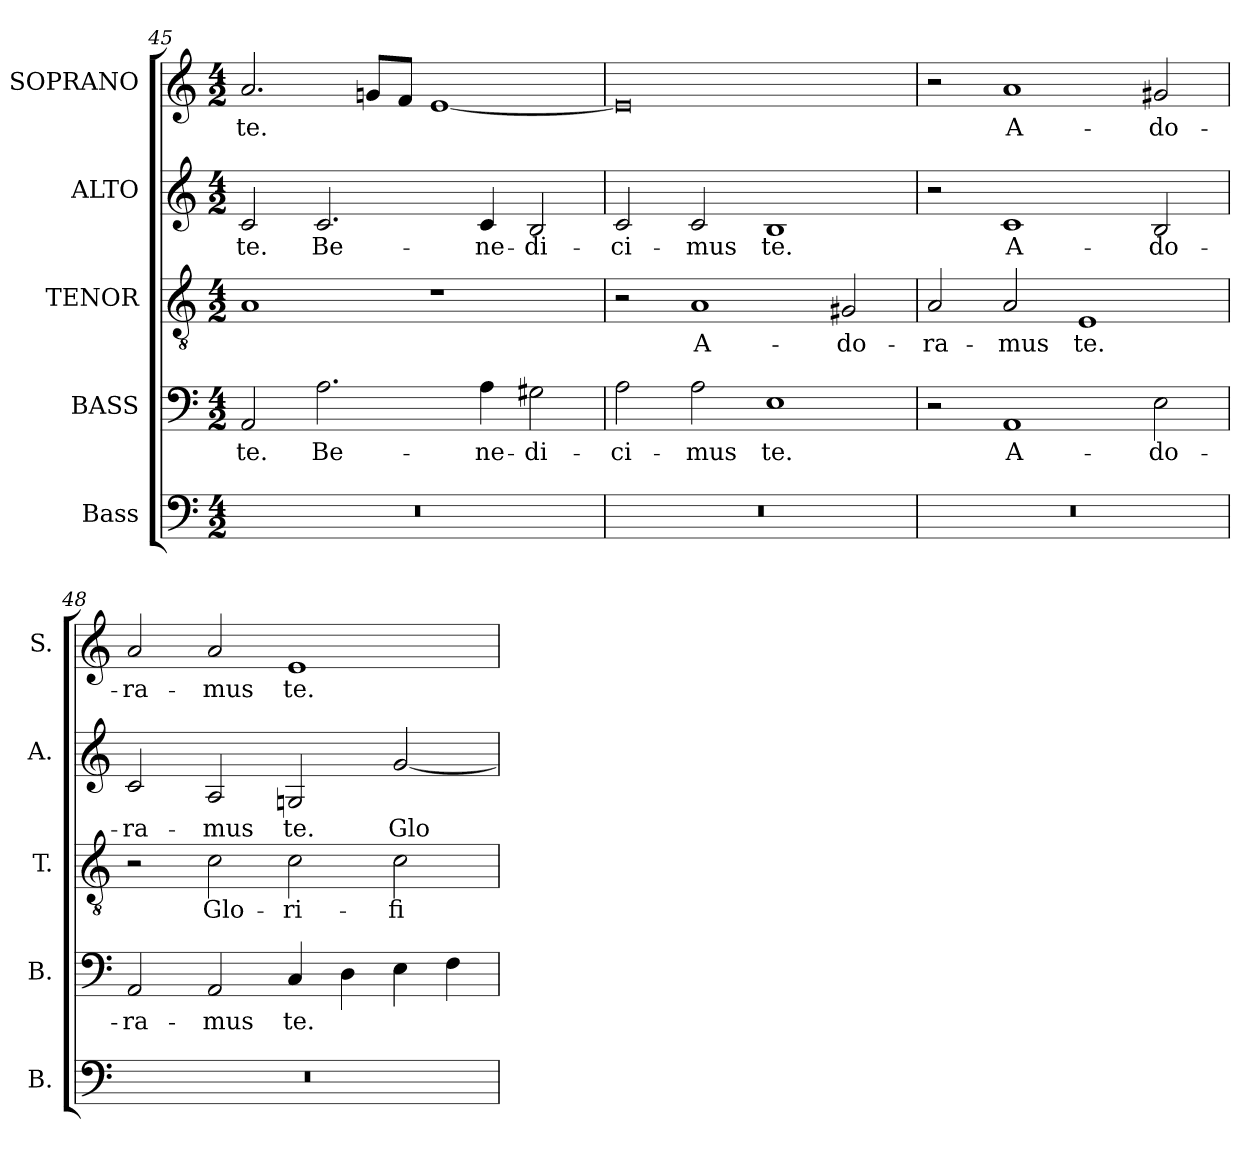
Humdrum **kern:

**kern	**kern	**text	**kern	**text	**kern	**text	**kern	**text
*part5	*part4	*part4	*part3	*part3	*part2	*part2	*part1	*part1
*staff5	*staff4	*staff4	*staff3	*staff3	*staff2	*staff2	*staff1	*staff1
*I"Bass	*I"BASS	*	*I"TENOR	*	*I"ALTO	*	*I"SOPRANO	*
*I'B.	*I'B.	*	*I'T.	*	*I'A.	*	*I'S.	*
!!LO:LB:g=z
*clefF4	*clefF4	*	*clefGv2	*	*clefG2	*	*clefG2	*
*	*	*	*ITrd7c12	*	*	*	*	*
*k[]	*k[]	*	*k[]	*	*k[]	*	*k[]	*
*C:	*C:	*	*C:	*	*C:	*	*C:	*
*M4/2	*M4/2	*	*M4/2	*	*M4/2	*	*M4/2	*
=45	=45	=45	=45	=45	=45	=45	=45	=45
!LO:N:vis=1	!	!	!	!	!	!	!	!
!	!	!LO:LY:b:color=#000000	!	!	!	!	!	!
!	!	!	!	!	!	!LO:LY:b:color=#000000	!	!
!	!	!	!	!	!	!	!	!LO:LY:b:color=#000000
0r	2AAi/	te.	1AAi	.	2ci/	te.	2.ai/	te.
!	!	!LO:LY:b:color=#000000	!	!	!	!	!	!
!	!	!	!	!	!	!LO:LY:b:color=#000000	!	!
.	2.Ai\	Be-	.	.	2.ci/	Be-	.	.
.	.	.	.	.	.	.	8gni/L	.
.	.	.	.	.	.	.	8fi/J	.
.	.	.	1r	.	.	.	[1ei	.
!	!	!LO:LY:b:color=#000000	!	!	!	!	!	!
!	!	!	!	!	!	!LO:LY:b:color=#000000	!	!
.	4Ai\	-ne-	.	.	4ci/	-ne-	.	.
!	!	!LO:LY:b:color=#000000	!	!	!	!	!	!
!	!	!	!	!	!	!LO:LY:b:color=#000000	!	!
.	2G#Xi\	-di-	.	.	2Bi/	-di-	.	.
=46	=46	=46	=46	=46	=46	=46	=46	=46
!LO:N:vis=1	!	!	!	!	!	!	!	!
!	!	!LO:LY:b:color=#000000	!	!	!	!	!	!
!	!	!	!	!	!	!LO:LY:b:color=#000000	!	!
0r	2Ai\	-ci-	2r	.	2ci/	-ci-	0ei]	.
!	!	!LO:LY:b:color=#000000	!	!	!	!	!	!
!	!	!	!	!LO:LY:b:color=#000000	!	!	!	!
!	!	!	!	!	!	!LO:LY:b:color=#000000	!	!
.	2Ai\	-mus	1AAi	A-	2ci/	-mus	.	.
!	!	!LO:LY:b:color=#000000	!	!	!	!	!	!
!	!	!	!	!	!	!LO:LY:b:color=#000000	!	!
.	1Ei	te.	.	.	1Bi	te.	.	.
!	!	!	!	!LO:LY:b:color=#000000	!	!	!	!
.	.	.	2GG#Xi/	-do-	.	.	.	.
=47	=47	=47	=47	=47	=47	=47	=47	=47
!LO:N:vis=1	!	!	!	!	!	!	!	!
!	!	!	!	!LO:LY:b:color=#000000	!	!	!	!
0r	2r	.	2AAi/	-ra-	2r	.	2r	.
!	!	!LO:LY:b:color=#000000	!	!	!	!	!	!
!	!	!	!	!LO:LY:b:color=#000000	!	!	!	!
!	!	!	!	!	!	!LO:LY:b:color=#000000	!	!
!	!	!	!	!	!	!	!	!LO:LY:b:color=#000000
.	1AAi	A-	2AAi/	-mus	1ci	A-	1ai	A-
!	!	!	!	!LO:LY:b:color=#000000	!	!	!	!
.	.	.	1EEi	te.	.	.	.	.
!	!	!LO:LY:b:color=#000000	!	!	!	!	!	!
!	!	!	!	!	!	!LO:LY:b:color=#000000	!	!
!	!	!	!	!	!	!	!	!LO:LY:b:color=#000000
.	2Ei\	-do-	.	.	2Bi/	-do-	2g#Xi/	-do-
=48	=48	=48	=48	=48	=48	=48	=48	=48
!LO:N:vis=1	!	!	!	!	!	!	!	!
!	!	!LO:LY:b:color=#000000	!	!	!	!	!	!
!	!	!	!	!	!	!LO:LY:b:color=#000000	!	!
!	!	!	!	!	!	!	!	!LO:LY:b:color=#000000
0r	2AAi/	-ra-	2r	.	2ci/	-ra-	2ai/	-ra-
!	!	!LO:LY:b:color=#000000	!	!	!	!	!	!
!	!	!	!	!LO:LY:b:color=#000000	!	!	!	!
!	!	!	!	!	!	!LO:LY:b:color=#000000	!	!
!	!	!	!	!	!	!	!	!LO:LY:b:color=#000000
.	2AAi/	-mus	2Ci\	Glo-	2Ai/	-mus	2ai/	-mus
!	!	!LO:LY:b:color=#000000	!	!	!	!	!	!
!	!	!	!	!LO:LY:b:color=#000000	!	!	!	!
!	!	!	!	!	!	!LO:LY:b:color=#000000	!	!
!	!	!	!	!	!	!	!	!LO:LY:b:color=#000000
.	4Ci/	te.	2Ci\	-ri-	2Gni/	te.	1ei	te.
.	4Di\	.	.	.	.	.	.	.
!	!	!	!	!LO:LY:b:color=#000000	!	!	!	!
!	!	!	!	!	!	!LO:LY:b:color=#000000	!	!
.	4Ei\	.	2Ci\	-fi-	[2gi/	Glo-	.	.
.	4Fi\	.	.	.	.	.	.	.
=	=	=	=	=	=	=	=	=
*-	*-	*-	*-	*-	*-	*-	*-	*-
